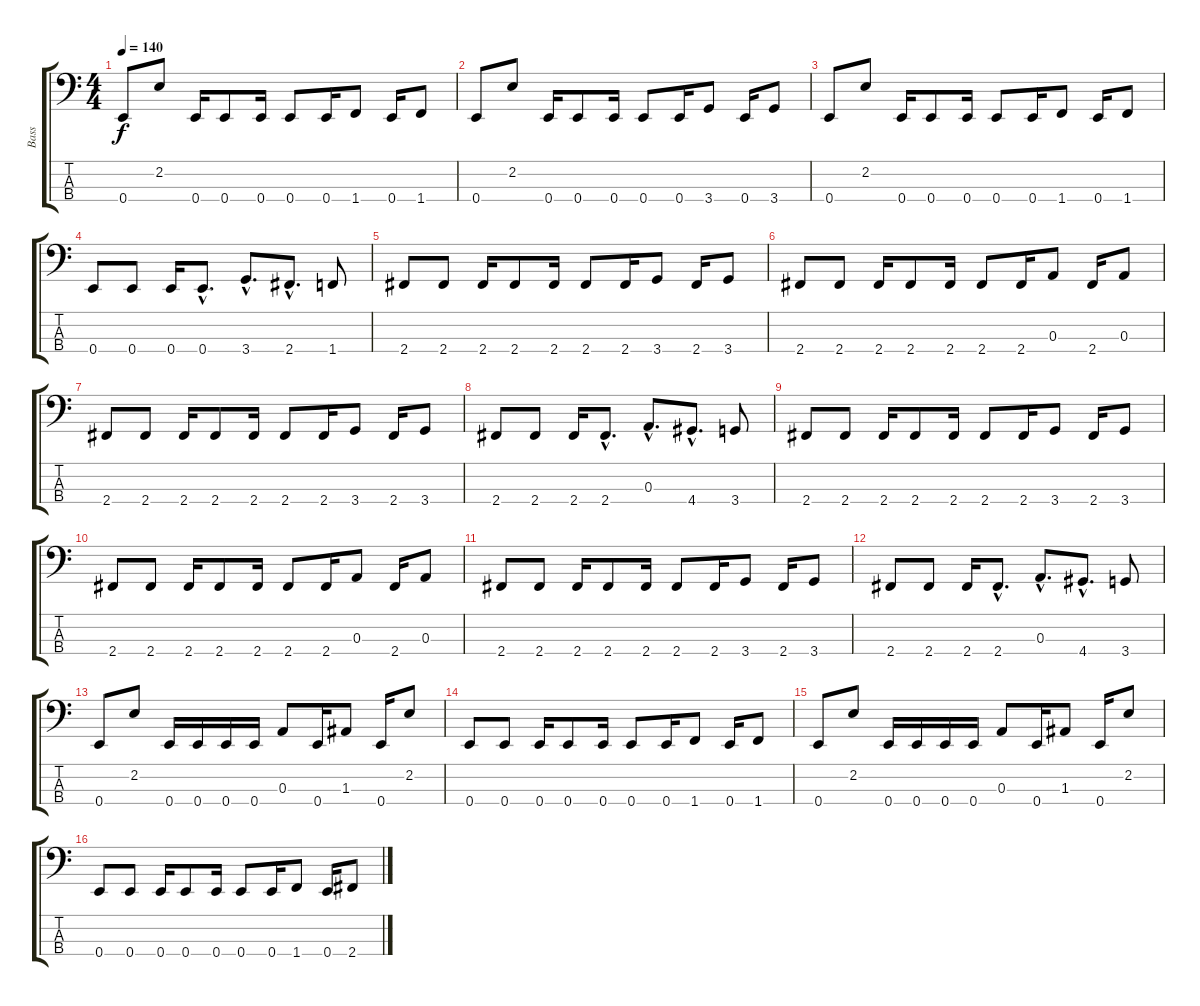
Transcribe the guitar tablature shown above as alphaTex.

\track ("Bass" "Bass") {instrument electricbasspick}
\staff {score tabs}
\tuning (G2 D2 A1 E1) {hide}
\ts (4 4)
\tempo 140
\clef f4
\ks c
0.4.8{dy f} 2.2.8 0.4.16 0.4.8 0.4.16 0.4.8 0.4.16 1.4.8 0.4.16 1.4.8 |
0.4.8 2.2.8 0.4.16 0.4.8 0.4.16 0.4.8 0.4.16 3.4.8 0.4.16 3.4.8 |
0.4.8 2.2.8 0.4.16 0.4.8 0.4.16 0.4.8 0.4.16 1.4.8 0.4.16 1.4.8 |
0.4.8 0.4.8 0.4.16 0.4{hac}.8{d} 3.4{hac}.8{d} 2.4{hac}.8{d} 1.4.8 |
2.4.8 2.4.8 2.4.16 2.4.8 2.4.16 2.4.8 2.4.16 3.4.8 2.4.16 3.4.8 |
2.4.8 2.4.8 2.4.16 2.4.8 2.4.16 2.4.8 2.4.16 0.3.8 2.4.16 0.3.8 |
2.4.8 2.4.8 2.4.16 2.4.8 2.4.16 2.4.8 2.4.16 3.4.8 2.4.16 3.4.8 |
2.4.8 2.4.8 2.4.16 2.4{hac}.8{d} 0.3{hac}.8{d} 4.4{hac}.8{d} 3.4.8 |
2.4.8 2.4.8 2.4.16 2.4.8 2.4.16 2.4.8 2.4.16 3.4.8 2.4.16 3.4.8 |
2.4.8 2.4.8 2.4.16 2.4.8 2.4.16 2.4.8 2.4.16 0.3.8 2.4.16 0.3.8 |
2.4.8 2.4.8 2.4.16 2.4.8 2.4.16 2.4.8 2.4.16 3.4.8 2.4.16 3.4.8 |
2.4.8 2.4.8 2.4.16 2.4{hac}.8{d} 0.3{hac}.8{d} 4.4{hac}.8{d} 3.4.8 |
0.4.8 2.2.8 0.4.16 0.4.16 0.4.16 0.4.16 0.3.8 0.4.16 1.3.8 0.4.16 2.2.8 |
0.4.8 0.4.8 0.4.16 0.4.8 0.4.16 0.4.8 0.4.16 1.4.8 0.4.16 1.4.8 |
0.4.8 2.2.8 0.4.16 0.4.16 0.4.16 0.4.16 0.3.8 0.4.16 1.3.8 0.4.16 2.2.8 |
0.4.8 0.4.8 0.4.16 0.4.8 0.4.16 0.4.8 0.4.16 1.4.8 0.4.16 2.4.8
